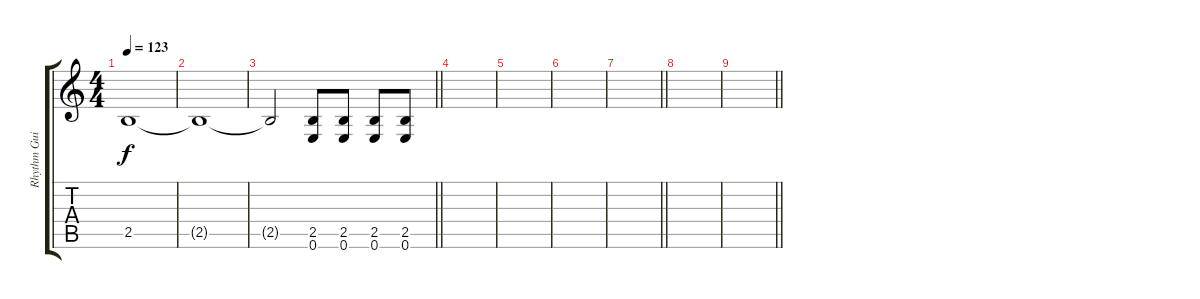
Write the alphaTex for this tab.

\track ("Rhythm Guitar" "Rhythm Gui") {instrument distortionguitar}
\staff {score tabs}
\tuning (E4 B3 G3 D3 A2 E2) {hide}
\ts (4 4)
\tempo 123
\clef g2
\ks c
2.5{t}.1{dy f} |
2.5{t}.1 |
\barLineRight lightlight
2.5{t}.2 (2.5 0.6).8{volume 16 balance 16} (2.5 0.6).8 (2.5 0.6).8 (2.5 0.6).8 |
|
|
|
\barLineRight lightlight
|
|
\barLineRight lightlight
